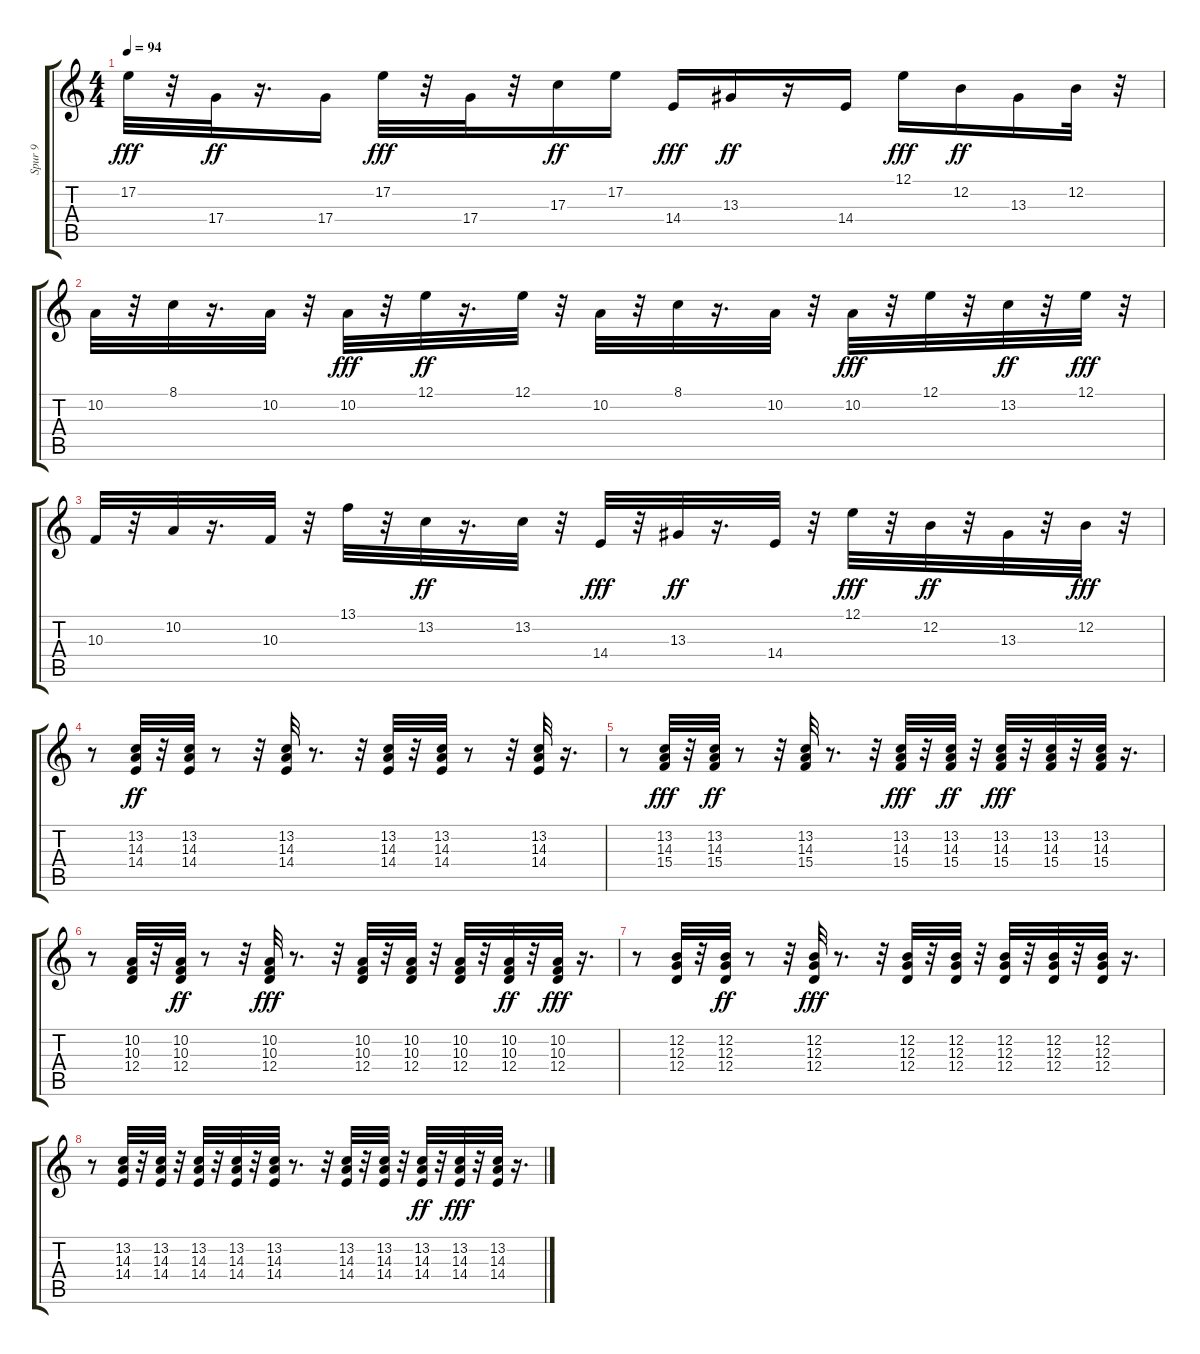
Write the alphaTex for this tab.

\track ("Spur 9" "Spur 9") {instrument acousticgrandpiano}
\staff {score tabs}
\tuning (E4 B3 G3 D3 A2 E2) {hide}
\ts (4 4)
\tempo 94
\clef g2
\ks c
17.2.32{dy fff} r.32 17.4.32{dy ff} r.16{d} 17.4.16 17.2.32{dy fff} r.32 17.4.32 r.32 17.3.16{dy ff} 17.2.16 14.4.16{dy fff} 13.3.16{dy ff} r.16 14.4.16 12.1.16{dy fff} 12.2.16{dy ff} 13.3.16 12.2.32 r.32 |
10.2.32 r.32 8.1.32 r.16{d} 10.2.32 r.32 10.2.32{dy fff} r.32 12.1.32{dy ff} r.16{d} 12.1.32 r.32 10.2.32 r.32 8.1.32 r.16{d} 10.2.32 r.32 10.2.32{dy fff} r.32 12.1.32 r.32 13.2.32{dy ff} r.32 12.1.32{dy fff} r.32 |
10.3.32 r.32 10.2.32 r.16{d} 10.3.32 r.32 13.1.32 r.32 13.2.32{dy ff} r.16{d} 13.2.32 r.32 14.4.32{dy fff} r.32 13.3.32{dy ff} r.16{d} 14.4.32 r.32 12.1.32{dy fff} r.32 12.2.32{dy ff} r.32 13.3.32 r.32 12.2.32{dy fff} r.32 |
r.8 (13.2 14.3 14.4).32{dy ff instrument electricguitarmuted} r.32 (13.2 14.3 14.4).32 r.8 r.32 (13.2 14.3 14.4).32 r.8{d} r.32 (13.2 14.3 14.4).32 r.32 (13.2 14.3 14.4).32 r.8 r.32 (13.2 14.3 14.4).32 r.16{d} |
r.8 (13.2 14.3 15.4).32{dy fff} r.32 (13.2 14.3 15.4).32{dy ff} r.8 r.32 (13.2 14.3 15.4).32 r.8{d} r.32 (13.2 14.3 15.4).32{dy fff} r.32 (13.2 14.3 15.4).32{dy ff} r.32 (13.2 14.3 15.4).32{dy fff} r.32 (13.2 14.3 15.4).32 r.32 (13.2 14.3 15.4).32 r.16{d} |
r.8 (10.2 10.3 12.4).32 r.32 (10.2 10.3 12.4).32{dy ff} r.8 r.32 (10.2 10.3 12.4).32{dy fff} r.8{d} r.32 (10.2 10.3 12.4).32 r.32 (10.2 10.3 12.4).32 r.32 (10.2 10.3 12.4).32 r.32 (10.2 10.3 12.4).32{dy ff} r.32 (10.2 10.3 12.4).32{dy fff} r.16{d} |
r.8 (12.2 12.3 12.4).32 r.32 (12.2 12.3 12.4).32{dy ff} r.8 r.32 (12.2 12.3 12.4).32{dy fff} r.8{d} r.32 (12.2 12.3 12.4).32 r.32 (12.2 12.3 12.4).32 r.32 (12.2 12.3 12.4).32 r.32 (12.2 12.3 12.4).32 r.32 (12.2 12.3 12.4).32 r.16{d} |
r.8 (13.2 14.3 14.4).32 r.32 (13.2 14.3 14.4).32 r.32 (13.2 14.3 14.4).32 r.32 (13.2 14.3 14.4).32 r.32 (13.2 14.3 14.4).32 r.8{d} r.32 (13.2 14.3 14.4).32 r.32 (13.2 14.3 14.4).32 r.32 (13.2 14.3 14.4).32{dy ff} r.32 (13.2 14.3 14.4).32{dy fff} r.32 (13.2 14.3 14.4).32 r.16{d}
